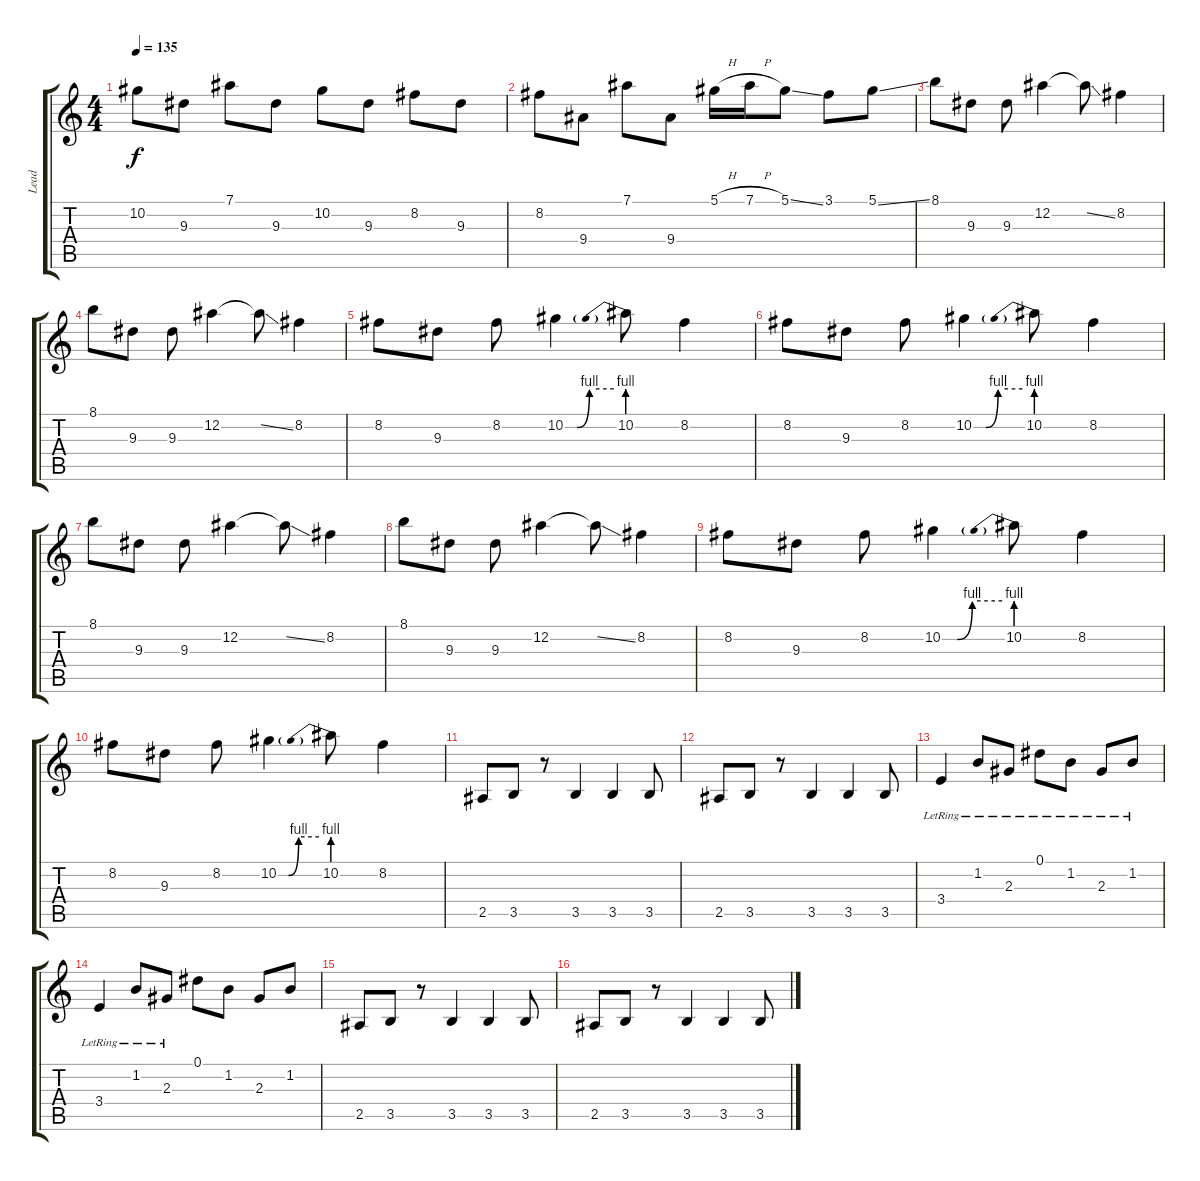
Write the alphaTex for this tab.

\track ("Lead" "Lead") {instrument distortionguitar}
\staff {score tabs}
\tuning (Eb4 Bb3 Gb3 Db3 Ab2 Eb2) {hide}
\ts (4 4)
\tempo 135
\clef g2
\ks c
10.2.8{dy f} 9.3.8 7.1.8 9.3.8 10.2.8 9.3.8 8.2.8 9.3.8 |
8.2.8 9.4.8 7.1.8 9.4.8 5.1{h}.16 7.1{h}.16 5.1{ss}.8 3.1.8 5.1{ss}.8 |
8.1.8 9.3.8 9.3.8 12.2.4 12.2{ss t}.8 8.2.4 |
8.1.8 9.3.8 9.3.8 12.2.4 12.2{ss t}.8 8.2.4 |
8.2.8 9.3.8 8.2.8 10.2{be (custom 0 0 15 0 30 4 60 4)}.4 10.2{be (prebend 0 4 60 4)}.8 8.2.4 |
8.2.8 9.3.8 8.2.8 10.2{be (custom 0 0 15 0 30 4 60 4)}.4 10.2{be (prebend 0 4 60 4)}.8 8.2.4 |
8.1.8 9.3.8 9.3.8 12.2.4 12.2{ss t}.8 8.2.4 |
8.1.8 9.3.8 9.3.8 12.2.4 12.2{ss t}.8 8.2.4 |
8.2.8 9.3.8 8.2.8 10.2{be (custom 0 0 15 0 30 4 60 4)}.4 10.2{be (prebend 0 4 60 4)}.8 8.2.4 |
8.2.8 9.3.8 8.2.8 10.2{be (custom 0 0 15 0 30 4 60 4)}.4 10.2{be (prebend 0 4 60 4)}.8 8.2.4 |
2.5.8 3.5.8 r.8 3.5.4 3.5.4 3.5.8 |
2.5.8 3.5.8 r.8 3.5.4 3.5.4 3.5.8 |
3.4{lr}.4{volume 8} 1.2{lr}.8 2.3{lr}.8 0.1{lr}.8 1.2{lr}.8 2.3{lr}.8 1.2{lr}.8 |
3.4{lr}.4 1.2{lr}.8 2.3{lr}.8 0.1.8 1.2.8 2.3.8 1.2.8 |
2.5.8{volume 13} 3.5.8 r.8 3.5.4 3.5.4 3.5.8 |
2.5.8 3.5.8 r.8 3.5.4 3.5.4 3.5.8
